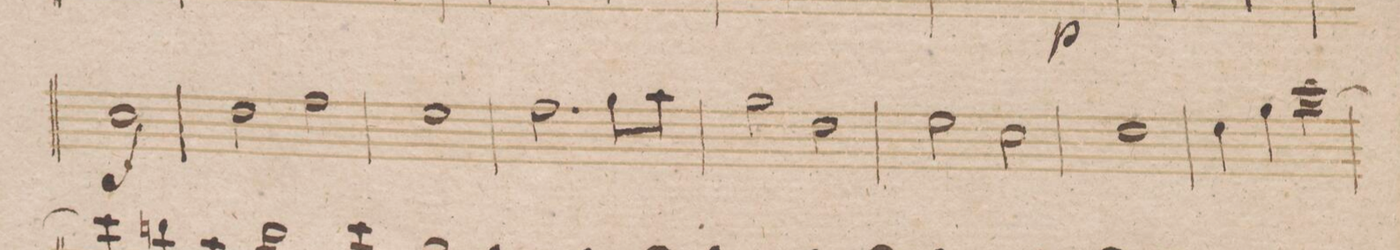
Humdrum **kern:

**kern	**dynam
*I"Oboe 1mo	*
*clefG2	*
*k[b-]	*
*met(c|)	*
*M2/2	*
1cc	f
=21	=21
2dd\	.
2ff\	.
=22	=22
1ee	.
=23	=23
2.ff\	.
8gg\L	.
8aa\J	.
=24	=24
2gg\	.
2dd\	.
=25	=25
2ee\	.
2cc\	.
=26	=26
1dd	.
=27	=27
4ee\	.
4gg\	.
[2ccc\	.
=28	=28
*-	*-
